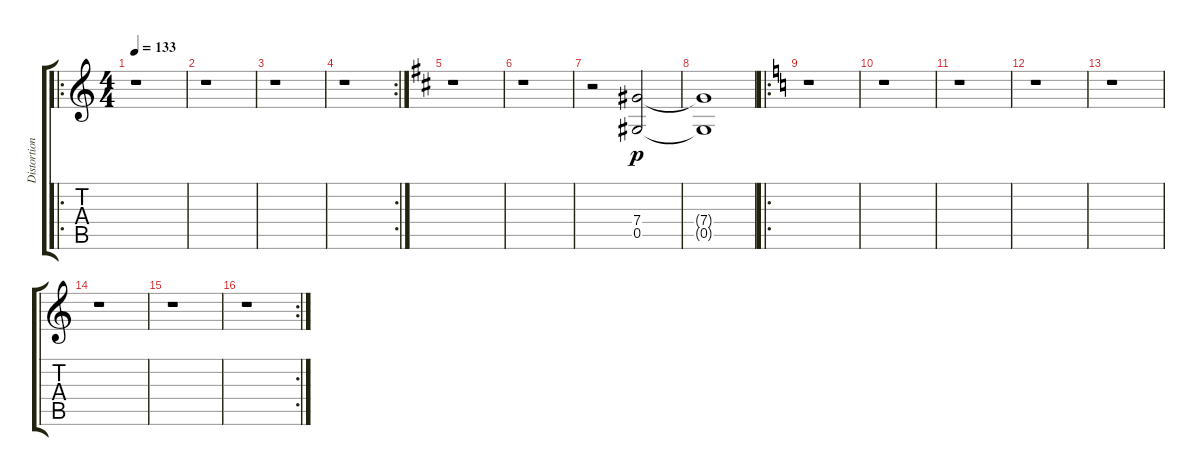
\track ("Distortion Guitar" "Distortion") {instrument distortionguitar}
\staff {score tabs}
\tuning (Eb4 Bb3 Gb3 Db3 Ab2 Db2) {hide}
\ro
\ts (4 4)
\tempo 133
\clef g2
\ks c
r.1{dy f} |
r.1 |
r.1 |
\rc 2
r.1 |
\ks d
r.1 |
r.1 |
r.2 (7.4 0.5).2{dy p} |
(7.4{t} 0.5{t}).1 |
\ro
\ks c
r.1 |
r.1 |
r.1 |
r.1 |
r.1 |
r.1 |
r.1 |
\rc 2
r.1
